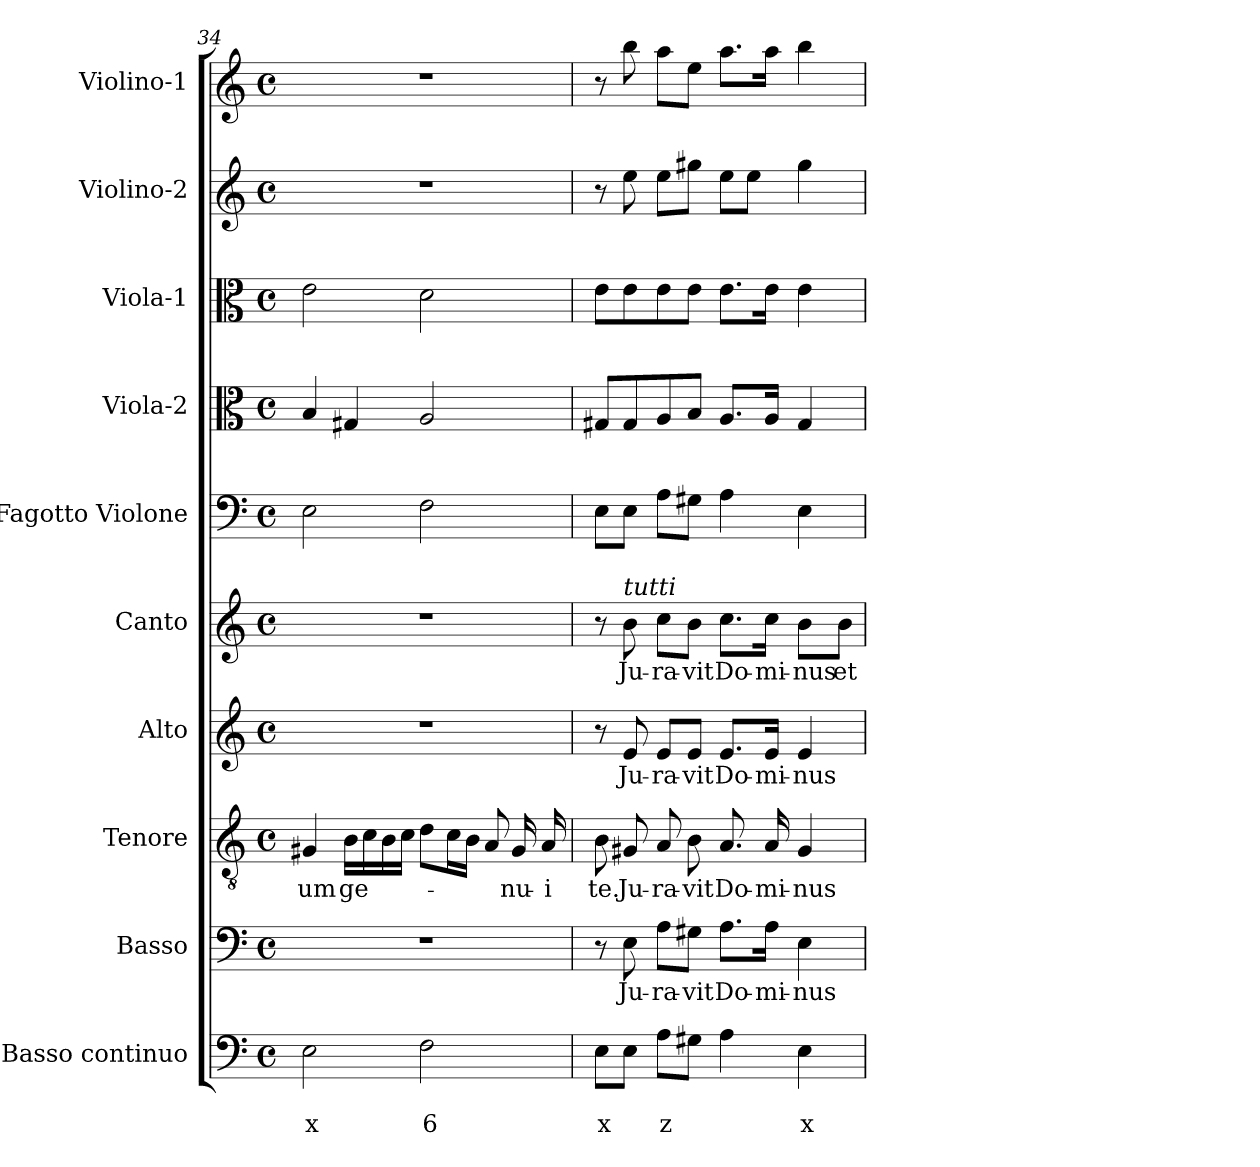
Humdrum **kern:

**kern	**text	**text	**kern	**text	**kern	**text	**kern	**text	**kern	**text	**kern	**kern	**kern	**kern	**kern
*part10	*part10	*part10	*part9	*part9	*part8	*part8	*part7	*part7	*part6	*part6	*part5	*part4	*part3	*part2	*part1
*staff10	*staff10	*staff10	*staff9	*staff9	*staff8	*staff8	*staff7	*staff7	*staff6	*staff6	*staff5	*staff4	*staff3	*staff2	*staff1
*I"Basso continuo	*	*	*I"Basso	*	*I"Tenore	*	*I"Alto	*	*I"Canto	*	*I"Fagotto Violone	*I"Viola-2	*I"Viola-1	*I"Violino-2	*I"Violino-1
*I'BC	*	*	*I'B	*	*I'T	*	*I'A	*	*I'C	*	*I'Fg	*I'Va2	*I'Va1	*I'Vi2	*I'Vi1
*clefF4	*	*	*clefF4	*	*clefGv2	*	*clefG2	*	*clefG2	*	*clefF4	*clefC3	*clefC3	*clefG2	*clefG2
*k[]	*	*	*k[]	*	*k[]	*	*k[]	*	*k[]	*	*k[]	*k[]	*k[]	*k[]	*k[]
*C:	*	*	*C:	*	*C:	*	*C:	*	*C:	*	*C:	*C:	*C:	*C:	*C:
*M4/4	*	*	*M4/4	*	*M4/4	*	*M4/4	*	*M4/4	*	*M4/4	*M4/4	*M4/4	*M4/4	*M4/4
*met(c)	*	*	*met(c)	*	*met(c)	*	*met(c)	*	*met(c)	*	*met(c)	*met(c)	*met(c)	*met(c)	*met(c)
=34	=34	=34	=34	=34	=34	=34	=34	=34	=34	=34	=34	=34	=34	=34	=34
!	!	!LO:LY:b	!	!	!	!	!	!	!	!	!	!	!	!	!
!	!	!	!	!	!	!LO:LY:b	!	!	!	!	!	!	!	!	!
2E\	.	x	1r	.	4G#X/	-um	1r	.	1r	.	2E\	4B/	2e\	1r	1r
!	!	!	!	!	!	!LO:LY:b	!	!	!	!	!	!	!	!	!
.	.	.	.	.	16B\LL	ge-	.	.	.	.	.	4G#X/	.	.	.
.	.	.	.	.	16c\	.	.	.	.	.	.	.	.	.	.
.	.	.	.	.	16B\	.	.	.	.	.	.	.	.	.	.
.	.	.	.	.	16c\JJ	.	.	.	.	.	.	.	.	.	.
!	!	!LO:LY:b	!	!	!	!	!	!	!	!	!	!	!	!	!
2F\	.	6	.	.	8d\L	.	.	.	.	.	2F\	2A/	2d\	.	.
.	.	.	.	.	16c\L	.	.	.	.	.	.	.	.	.	.
.	.	.	.	.	16B\JJ	.	.	.	.	.	.	.	.	.	.
.	.	.	.	.	8A/	.	.	.	.	.	.	.	.	.	.
!	!	!	!	!	!	!LO:LY:b	!	!	!	!	!	!	!	!	!
.	.	.	.	.	16G#/	-nu-	.	.	.	.	.	.	.	.	.
!	!	!	!	!	!	!LO:LY:b	!	!	!	!	!	!	!	!	!
.	.	.	.	.	16A/	-i	.	.	.	.	.	.	.	.	.
=35	=35	=35	=35	=35	=35	=35	=35	=35	=35	=35	=35	=35	=35	=35	=35
!	!	!LO:LY:b	!	!	!	!	!	!	!	!	!	!	!	!	!
!	!	!	!	!	!	!LO:LY:b	!	!	!	!	!	!	!	!	!
8E\L	.	x	8r	.	8B\	te.	8r	.	8r	.	8E\L	8G#X/L	8e\L	8r	8r
!	!	!	!	!LO:LY:b	!	!	!	!	!	!	!	!	!	!	!
!	!	!	!	!	!	!LO:LY:b	!	!	!	!	!	!	!	!	!
!	!	!	!	!	!	!	!	!LO:LY:b	!	!	!	!	!	!	!
!	!	!	!	!	!	!	!	!	!LO:TX:a:i:t=tutti	!	!	!	!	!	!
!	!	!	!	!	!	!	!	!	!	!LO:LY:b	!	!	!	!	!
8E\J	.	.	8E\	Ju-	8G#X/	Ju-	8e/	Ju-	8b\	Ju-	8E\J	8G#/	8e\	8ee\	8bb\
!	!	!LO:LY:b	!	!	!	!	!	!	!	!	!	!	!	!	!
!	!	!	!	!LO:LY:b	!	!	!	!	!	!	!	!	!	!	!
!	!	!	!	!	!	!LO:LY:b	!	!	!	!	!	!	!	!	!
!	!	!	!	!	!	!	!	!LO:LY:b	!	!	!	!	!	!	!
!	!	!	!	!	!	!	!	!	!	!LO:LY:b	!	!	!	!	!
8A\L	.	z	8A\L	-ra-	8A/	-ra-	8e/L	-ra-	8cc\L	-ra-	8A\L	8A/	8e\	8ee\L	8aa\L
!	!	!	!	!LO:LY:b	!	!	!	!	!	!	!	!	!	!	!
!	!	!	!	!	!	!LO:LY:b	!	!	!	!	!	!	!	!	!
!	!	!	!	!	!	!	!	!LO:LY:b	!	!	!	!	!	!	!
!	!	!	!	!	!	!	!	!	!	!LO:LY:b	!	!	!	!	!
8G#X\J	.	.	8G#X\J	-vit	8B\	-vit	8e/J	-vit	8b\J	-vit	8G#X\J	8B/J	8e\J	8gg#X\J	8ee\J
!	!	!	!	!LO:LY:b	!	!	!	!	!	!	!	!	!	!	!
!	!	!	!	!	!	!LO:LY:b	!	!	!	!	!	!	!	!	!
!	!	!	!	!	!	!	!	!LO:LY:b	!	!	!	!	!	!	!
!	!	!	!	!	!	!	!	!	!	!LO:LY:b	!	!	!	!	!
4A\	.	.	8.A\L	Do-	8.A/	Do-	8.e/L	Do-	8.cc\L	Do-	4A\	8.A/L	8.e\L	8ee\L	8.aa\L
.	.	.	.	.	.	.	.	.	.	.	.	.	.	8ee\J	.
!	!	!	!	!LO:LY:b	!	!	!	!	!	!	!	!	!	!	!
!	!	!	!	!	!	!LO:LY:b	!	!	!	!	!	!	!	!	!
!	!	!	!	!	!	!	!	!LO:LY:b	!	!	!	!	!	!	!
!	!	!	!	!	!	!	!	!	!	!LO:LY:b	!	!	!	!	!
.	.	.	16A\Jk	-mi-	16A/	-mi-	16e/Jk	-mi-	16cc\Jk	-mi-	.	16A/Jk	16e\Jk	.	16aa\Jk
!	!	!LO:LY:b	!	!	!	!	!	!	!	!	!	!	!	!	!
!	!	!	!	!LO:LY:b	!	!	!	!	!	!	!	!	!	!	!
!	!	!	!	!	!	!LO:LY:b	!	!	!	!	!	!	!	!	!
!	!	!	!	!	!	!	!	!LO:LY:b	!	!	!	!	!	!	!
!	!	!	!	!	!	!	!	!	!	!LO:LY:b	!	!	!	!	!
4E\	.	x	4E\	-nus	4G#/	-nus	4e/	-nus	8b\L	-nus	4E\	4G#/	4e\	4gg#\	4bb\
!	!	!	!	!	!	!	!	!	!	!LO:LY:b	!	!	!	!	!
.	.	.	.	.	.	.	.	.	8b\J	et	.	.	.	.	.
=	=	=	=	=	=	=	=	=	=	=	=	=	=	=	=
*-	*-	*-	*-	*-	*-	*-	*-	*-	*-	*-	*-	*-	*-	*-	*-
